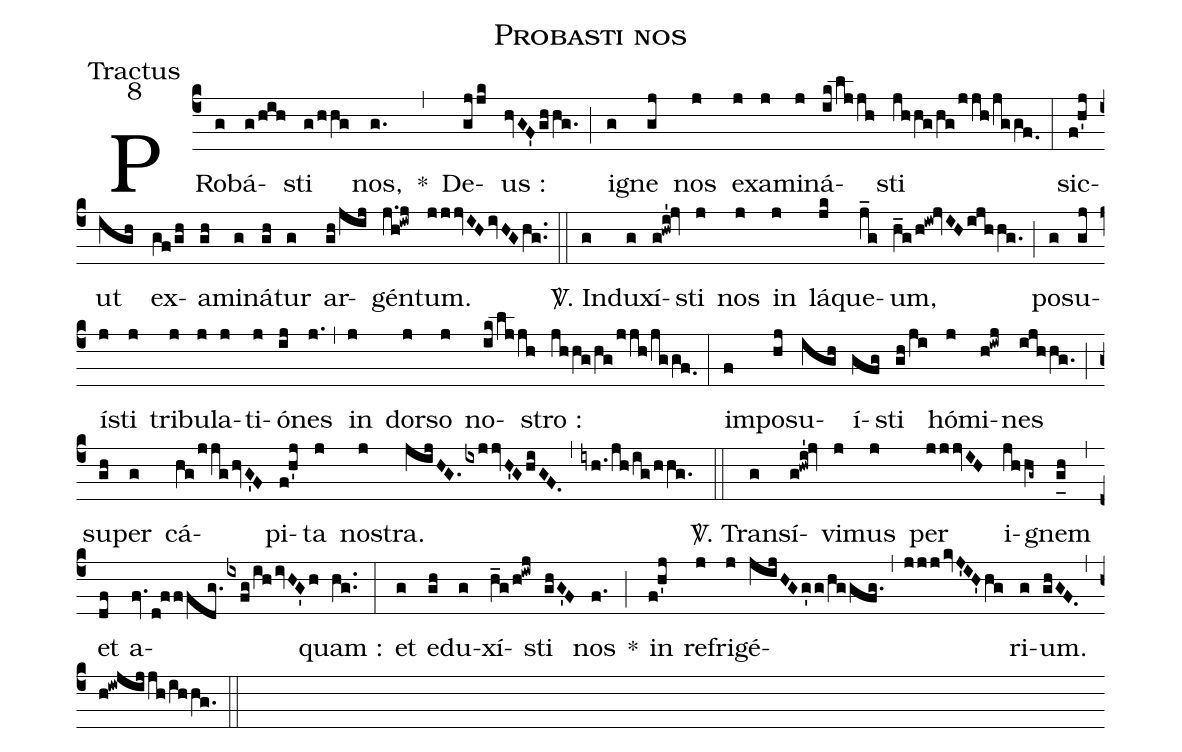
name:Probasti nos;
office-part:Tractus;
mode:8;
%%
(c4) PRo(g)bá(g/hih)sti(g/hhg) nos,(g.) *(,) De(gjjk)us :(hvGF'ghhg.) (;) i(g)gne(gj) nos(j) ex(j)a(j)mi(j)ná(ik/ljjh)sti(jhhg/hg/jjh/jggf.0) (:) sic(f!h'j)ut(igh) ex(gf/gh)a(gh)mi(g)ná(gh)tur(g) ar(gh/jij)gén(j.h!iwj)tum.(jjjvIHivHGhg..) (::)
<sp>V/</sp>. In(g)du(g)xí(g!hwi'!jv)sti(j) nos(j) in(j) lá(jk)que(j_g)um,(h_g/h!iw!jvIHijhhg.) (;) po(g)su(gj)í(j)sti(j) tri(j)bu(j)la(j)ti(j)ó(ij)nes(j.) (,) in(j) dor(j)so(j) no(ik/ljjh)stro :(jhhg/hg/jjh/jggf.0) (:) im(f)po(hj)su(igh)í(gfg)sti(gh/ji) hó(j)mi(h!iwj)nes(ijhhg.) (;) su(gh)per(g) cá(hg/jjghvG'F)pi(f!h'j)ta(j) no(j)stra.(jijHG.ixjjvH'GhiGF.) (,) (iyh./jh/ig/hhg.) (::)
<sp>V/</sp>. Trans(g)í(g!hwi'!jv)vi(j)mus(j) per(jjjvIH) i(jhhg~)gnem(g_[uh:l]h) (,) et(df) a(fv.d!fffdg.ixfg/ihivHG'h)quam :(hg..) (:) et(g) e(gh)du(g)xí(h_g/h!iwj)sti(ghG'F) nos(f.) *(;) in(f!h'j) re(j)fri(j)gé(jijHGg'g/hggfg.)(,)(jjjkvJ'IH'hg)ri(g)um.(ghGF.) (,) (h!iwjijjh/ihhg.) (::)
